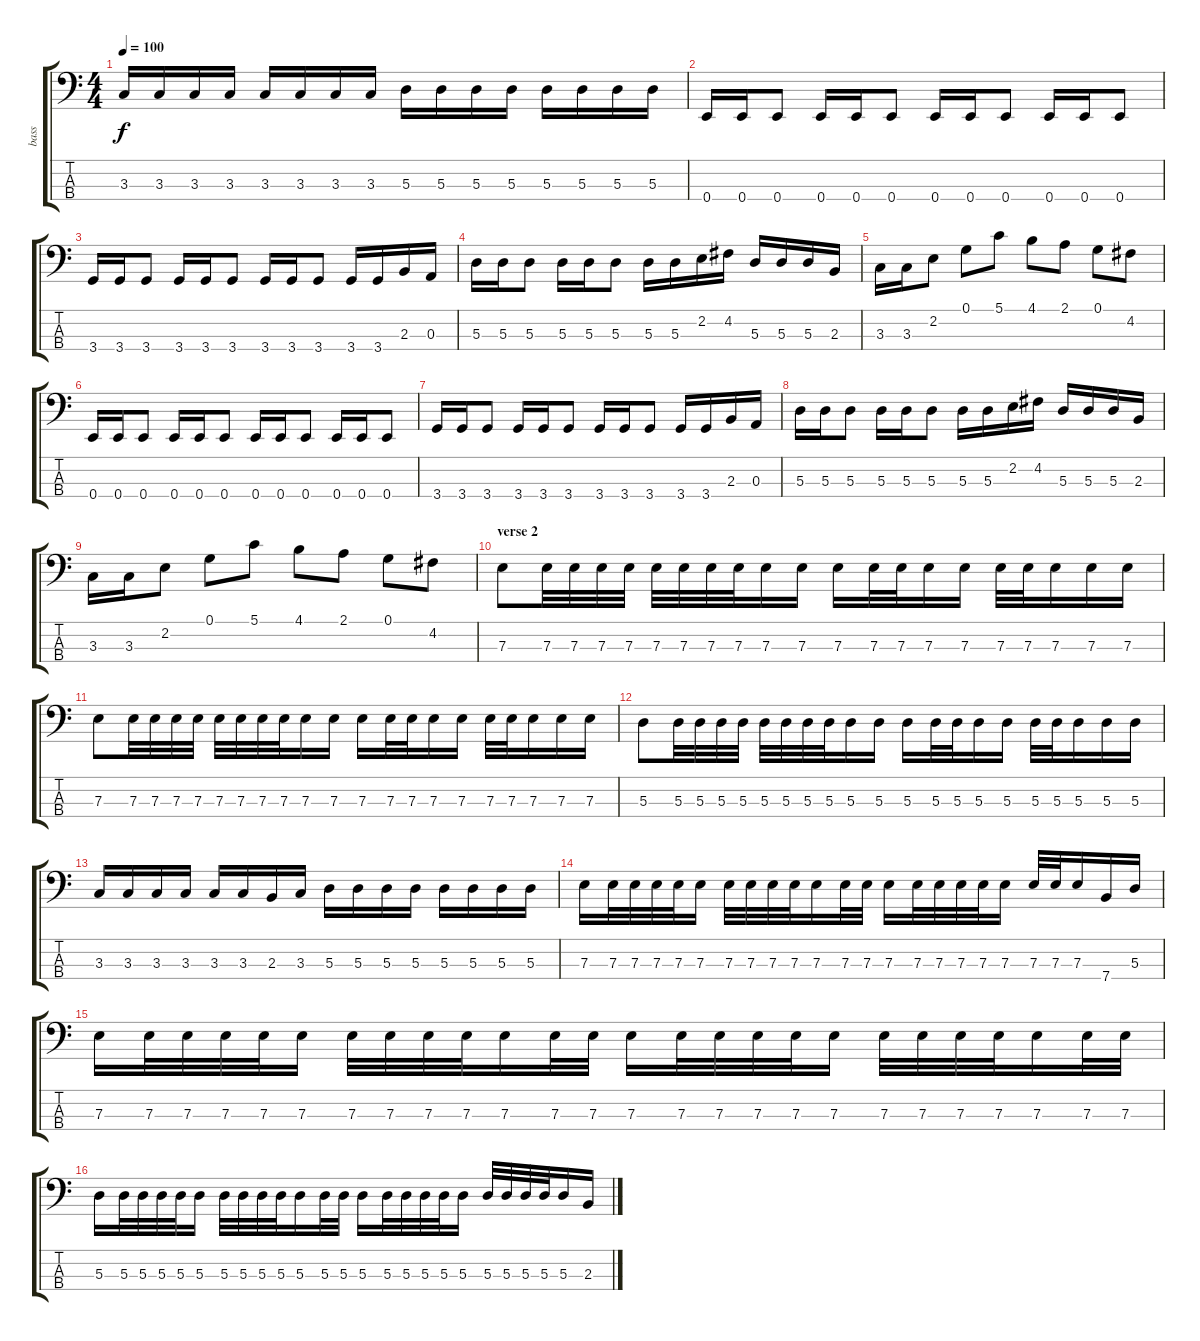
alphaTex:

\track ("bass" "bass") {instrument electricbasspick}
\staff {score tabs}
\tuning (G2 D2 A1 E1) {hide}
\ts (4 4)
\tempo 100
\clef f4
\ks c
3.3.16{dy f} 3.3.16 3.3.16 3.3.16 3.3.16 3.3.16 3.3.16 3.3.16 5.3.16 5.3.16 5.3.16 5.3.16 5.3.16 5.3.16 5.3.16 5.3.16 |
\section ("" "")
0.4.16 0.4.16 0.4.8 0.4.16 0.4.16 0.4.8 0.4.16 0.4.16 0.4.8 0.4.16 0.4.16 0.4.8 |
3.4.16 3.4.16 3.4.8 3.4.16 3.4.16 3.4.8 3.4.16 3.4.16 3.4.8 3.4.16 3.4.16 2.3.16 0.3.16 |
5.3.16 5.3.16 5.3.8 5.3.16 5.3.16 5.3.8 5.3.16 5.3.16 2.2.16 4.2.16 5.3.16 5.3.16 5.3.16 2.3.16 |
3.3.16 3.3.16 2.2.8 0.1.8 5.1.8 4.1.8 2.1.8 0.1.8 4.2.8 |
0.4.16 0.4.16 0.4.8 0.4.16 0.4.16 0.4.8 0.4.16 0.4.16 0.4.8 0.4.16 0.4.16 0.4.8 |
3.4.16 3.4.16 3.4.8 3.4.16 3.4.16 3.4.8 3.4.16 3.4.16 3.4.8 3.4.16 3.4.16 2.3.16 0.3.16 |
5.3.16 5.3.16 5.3.8 5.3.16 5.3.16 5.3.8 5.3.16 5.3.16 2.2.16 4.2.16 5.3.16 5.3.16 5.3.16 2.3.16 |
3.3.16 3.3.16 2.2.8 0.1.8 5.1.8 4.1.8 2.1.8 0.1.8 4.2.8 |
\section ("" "verse 2")
7.3.8 7.3.32 7.3.32 7.3.32 7.3.32 7.3.32 7.3.32 7.3.32 7.3.32 7.3.16 7.3.16 7.3.16 7.3.32 7.3.32 7.3.16 7.3.16 7.3.32 7.3.32 7.3.16 7.3.16 7.3.16 |
7.3.8 7.3.32 7.3.32 7.3.32 7.3.32 7.3.32 7.3.32 7.3.32 7.3.32 7.3.16 7.3.16 7.3.16 7.3.32 7.3.32 7.3.16 7.3.16 7.3.32 7.3.32 7.3.16 7.3.16 7.3.16 |
5.3.8 5.3.32 5.3.32 5.3.32 5.3.32 5.3.32 5.3.32 5.3.32 5.3.32 5.3.16 5.3.16 5.3.16 5.3.32 5.3.32 5.3.16 5.3.16 5.3.32 5.3.32 5.3.16 5.3.16 5.3.16 |
3.3.16 3.3.16 3.3.16 3.3.16 3.3.16 3.3.16 2.3.16 3.3.16 5.3.16 5.3.16 5.3.16 5.3.16 5.3.16 5.3.16 5.3.16 5.3.16 |
\section ("" "")
7.3.16 7.3.32 7.3.32 7.3.32 7.3.32 7.3.16 7.3.32 7.3.32 7.3.32 7.3.32 7.3.16 7.3.32 7.3.32 7.3.16 7.3.32 7.3.32 7.3.32 7.3.32 7.3.16 7.3.32 7.3.32 7.3.16 7.4.16 5.3.16 |
7.3.16 7.3.32 7.3.32 7.3.32 7.3.32 7.3.16 7.3.32 7.3.32 7.3.32 7.3.32 7.3.16 7.3.32 7.3.32 7.3.16 7.3.32 7.3.32 7.3.32 7.3.32 7.3.16 7.3.32 7.3.32 7.3.32 7.3.32 7.3.16 7.3.32 7.3.32 |
5.3.16 5.3.32 5.3.32 5.3.32 5.3.32 5.3.16 5.3.32 5.3.32 5.3.32 5.3.32 5.3.16 5.3.32 5.3.32 5.3.16 5.3.32 5.3.32 5.3.32 5.3.32 5.3.16 5.3.32 5.3.32 5.3.32 5.3.32 5.3.16 2.3.16
